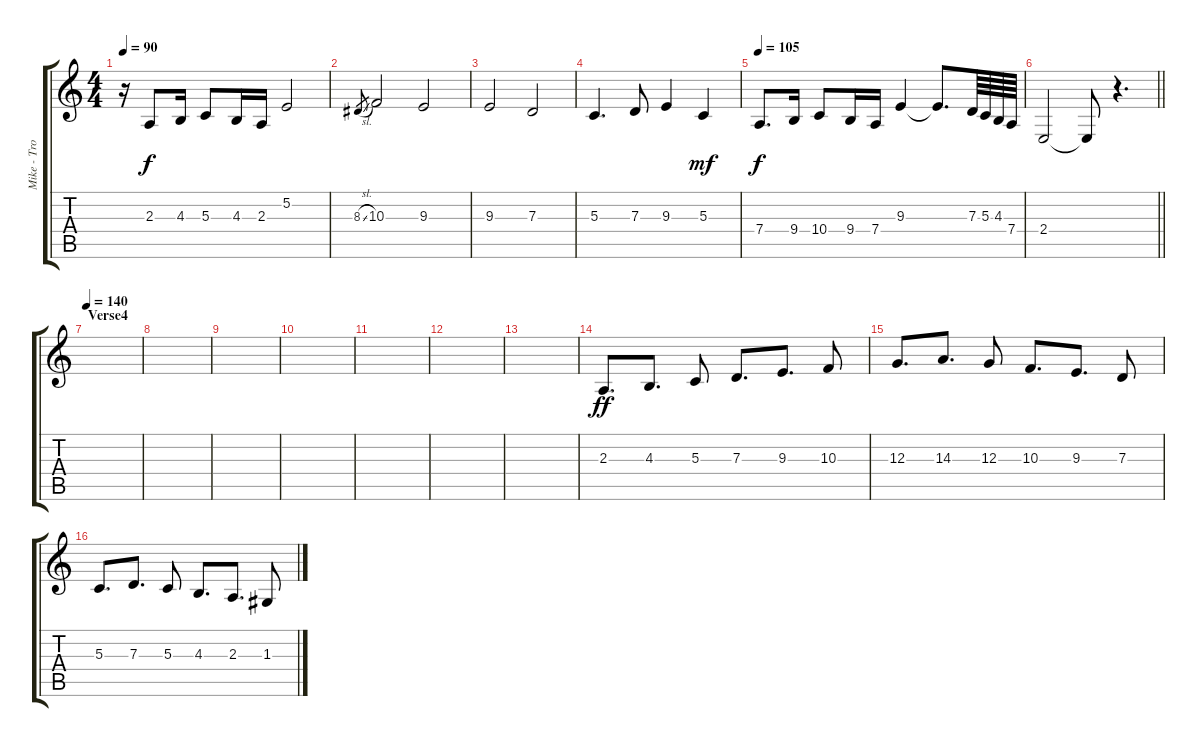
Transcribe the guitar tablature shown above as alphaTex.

\track ("Mike - Trombone" "Mike - Tro") {instrument trombone}
\staff {score tabs}
\tuning (E4 B3 G3 D3 A2 E2) {hide}
\ts (4 4)
\tempo 90
\clef g2
\ks c
r.16{dy f} 2.3.8 4.3.16 5.3.8 4.3.16 2.3.16 5.2.2 |
8.3{sl}.8{gr} 10.3.2 9.3.2 |
9.3.2 7.3.2 |
5.3.4{d} 7.3.8 9.3.4 5.3.4{dy mf} |
\tempo 105
7.4.8{d dy f} 9.4.16 10.4.8 9.4.16 7.4.16 9.3.4 9.3{t}.8{d} 7.3.64 5.3.64 4.3.64 7.4.64 |
\barLineRight lightlight
2.4.2 2.4{t}.8 r.4{d} |
\section ("" "Verse4")
\tempo 140
|
|
|
|
|
|
|
2.3.8{d dy ff} 4.3.8{d} 5.3.8 7.3.8{d} 9.3.8{d} 10.3.8 |
12.3.8{d} 14.3.8{d} 12.3.8 10.3.8{d} 9.3.8{d} 7.3.8 |
5.3.8{d} 7.3.8{d} 5.3.8 4.3.8{d} 2.3.8{d} 1.3.8
